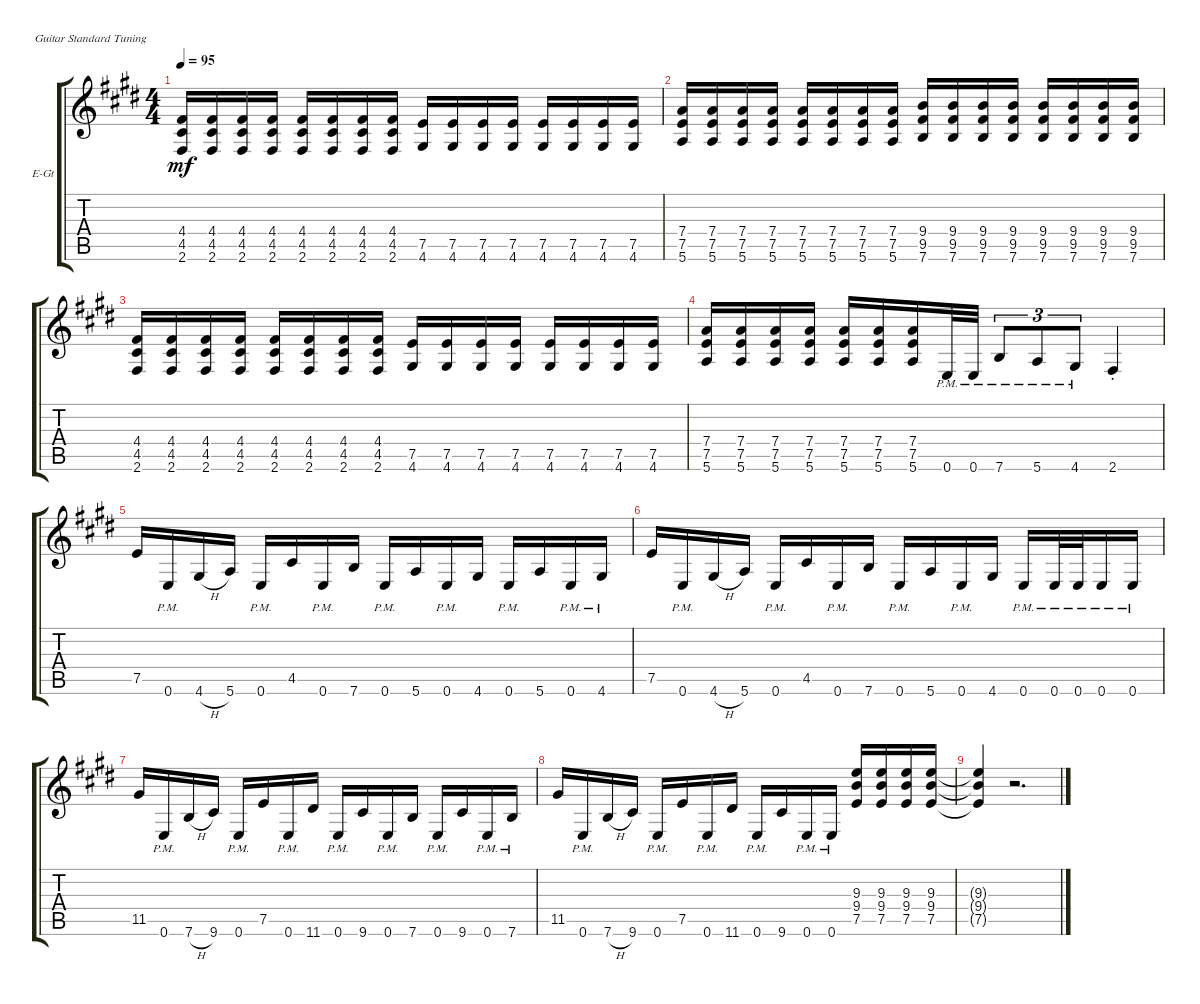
\defaultSystemsLayout 4
\bracketExtendMode groupsimilarinstruments
\firstSystemTrackNameOrientation horizontal
\otherSystemsTrackNameOrientation horizontal
\track ("Guitar 2" "E-Gt") {instrument overdrivenguitar}
\staff {score tabs}
\tuning (E4 B3 G3 D3 A2 E2)
\ts (4 4)
\tempo 95
\clef g2
\ks e
(2.6 4.5 4.4).16{dy mf} (2.6 4.5 4.4).16 (2.6 4.5 4.4).16 (2.6 4.5 4.4).16 (2.6 4.5 4.4).16 (2.6 4.5 4.4).16 (2.6 4.5 4.4).16 (2.6 4.5 4.4).16 (4.6 7.5).16 (4.6 7.5).16 (4.6 7.5).16 (4.6 7.5).16 (4.6 7.5).16 (4.6 7.5).16 (4.6 7.5).16 (4.6 7.5).16 |
(5.6 7.5 7.4).16 (5.6 7.5 7.4).16 (5.6 7.5 7.4).16 (5.6 7.5 7.4).16 (5.6 7.5 7.4).16 (5.6 7.5 7.4).16 (5.6 7.5 7.4).16 (5.6 7.5 7.4).16 (7.6 9.5 9.4).16 (7.6 9.5 9.4).16 (7.6 9.5 9.4).16 (7.6 9.5 9.4).16 (7.6 9.5 9.4).16 (7.6 9.5 9.4).16 (7.6 9.5 9.4).16 (7.6 9.5 9.4).16 |
(2.6 4.5 4.4).16 (2.6 4.5 4.4).16 (2.6 4.5 4.4).16 (2.6 4.5 4.4).16 (2.6 4.5 4.4).16 (2.6 4.5 4.4).16 (2.6 4.5 4.4).16 (2.6 4.5 4.4).16 (4.6 7.5).16 (4.6 7.5).16 (4.6 7.5).16 (4.6 7.5).16 (4.6 7.5).16 (4.6 7.5).16 (4.6 7.5).16 (4.6 7.5).16 |
(5.6 7.5 7.4).16 (5.6 7.5 7.4).16 (5.6 7.5 7.4).16 (5.6 7.5 7.4).16 (5.6 7.5 7.4).16 (5.6 7.5 7.4).16 (5.6 7.5 7.4).16 0.6{pm}.32 0.6{pm}.32 7.6{pm}.8{tu (3 2)} 5.6{pm}.8{tu (3 2)} 4.6{pm}.8{tu (3 2)} 2.6{st}.4 |
7.5.16 0.6{pm}.16 4.6{h}.16 5.6.16 0.6{pm}.16 4.5.16 0.6{pm}.16 7.6.16 0.6{pm}.16 5.6.16 0.6{pm}.16 4.6.16 0.6{pm}.16 5.6.16 0.6{pm}.16 4.6{pm}.16 |
7.5.16 0.6{pm}.16 4.6{h}.16 5.6.16 0.6{pm}.16 4.5.16 0.6{pm}.16 7.6.16 0.6{pm}.16 5.6.16 0.6{pm}.16 4.6.16 0.6{pm}.16 0.6{pm}.32 0.6{pm}.32 0.6{pm}.16 0.6{pm}.16 |
11.5.16 0.6{pm}.16 7.6{h}.16 9.6.16 0.6{pm}.16 7.5.16 0.6{pm}.16 11.6.16 0.6{pm}.16 9.6.16 0.6{pm}.16 7.6.16 0.6{pm}.16 9.6.16 0.6{pm}.16 7.6{pm}.16 |
11.5.16 0.6{pm}.16 7.6{h}.16 9.6.16 0.6{pm}.16 7.5.16 0.6{pm}.16 11.6.16 0.6{pm}.16 9.6.16 0.6{pm}.16 0.6{pm}.16 (7.5 9.4 9.3).16 (7.5 9.4 9.3).16 (7.5 9.4 9.3).16 (7.5 9.4 9.3).16 |
(7.5{t} 9.4{t} 9.3{t}).4 r.2{d}
